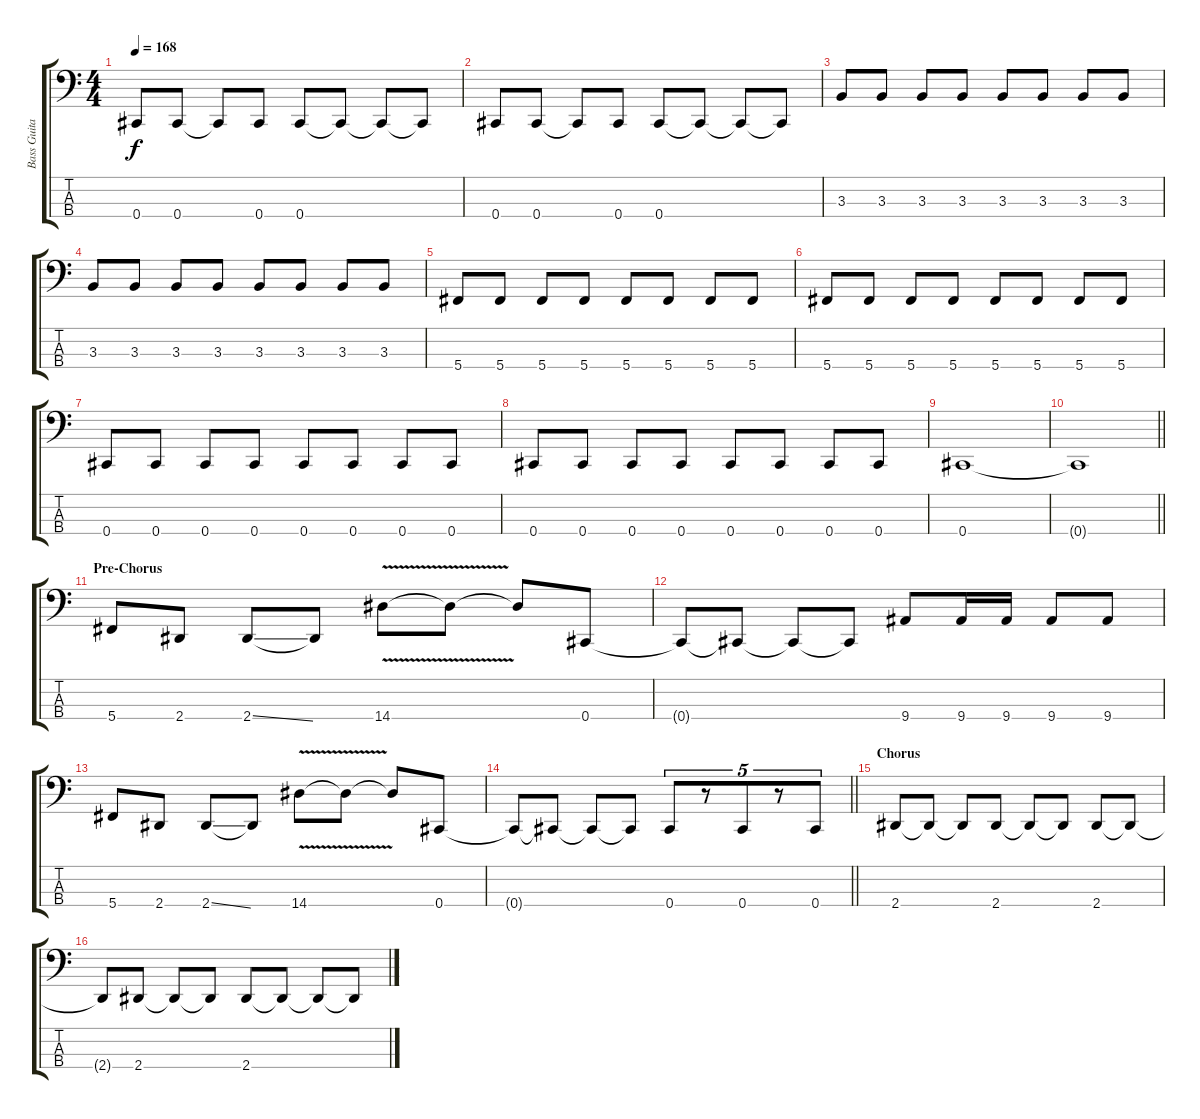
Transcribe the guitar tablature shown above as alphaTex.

\track ("Bass Guitar" "Bass Guita") {instrument electricbassfinger}
\staff {score tabs}
\tuning (Gb2 Db2 Ab1 Db1) {hide}
\ts (4 4)
\tempo 168
\clef f4
\ks c
0.4.8{dy f} 0.4.8 0.4{t}.8 0.4.8 0.4.8 0.4{t}.8 0.4{t}.8 0.4{t}.8 |
0.4.8 0.4.8 0.4{t}.8 0.4.8 0.4.8 0.4{t}.8 0.4{t}.8 0.4{t}.8 |
3.3.8 3.3.8 3.3.8 3.3.8 3.3.8 3.3.8 3.3.8 3.3.8 |
3.3.8 3.3.8 3.3.8 3.3.8 3.3.8 3.3.8 3.3.8 3.3.8 |
5.4.8 5.4.8 5.4.8 5.4.8 5.4.8 5.4.8 5.4.8 5.4.8 |
5.4.8 5.4.8 5.4.8 5.4.8 5.4.8 5.4.8 5.4.8 5.4.8 |
0.4.8 0.4.8 0.4.8 0.4.8 0.4.8 0.4.8 0.4.8 0.4.8 |
0.4.8 0.4.8 0.4.8 0.4.8 0.4.8 0.4.8 0.4.8 0.4.8 |
0.4.1 |
\barLineRight lightlight
0.4{t}.1 |
\section ("" "Pre-Chorus")
5.4.8 2.4.8 2.4{ss}.8 2.4{t}.8 14.4{v}.8 14.4{t}.8 14.4{t}.8 0.4.8 |
0.4{t}.8 0.4{t}.8 0.4{t}.8 0.4{t}.8 9.4.8 9.4.16 9.4.16 9.4.8 9.4.8 |
5.4.8 2.4.8 2.4{ss}.8 2.4{t}.8 14.4{v}.8 14.4{t}.8 14.4{t}.8 0.4.8 |
\barLineRight lightlight
0.4{t}.8 0.4{t}.8 0.4{t}.8 0.4{t}.8 0.4.8{tu (5 4)} r.8{tu (5 4)} 0.4.8{tu (5 4)} r.8{tu (5 4)} 0.4.8{tu (5 4)} |
\section ("" "Chorus")
2.4.8 2.4{t}.8 2.4{t}.8 2.4.8 2.4{t}.8 2.4{t}.8 2.4.8 2.4{t}.8 |
2.4{t}.8 2.4.8 2.4{t}.8 2.4{t}.8 2.4.8 2.4{t}.8 2.4{t}.8 2.4{t}.8
